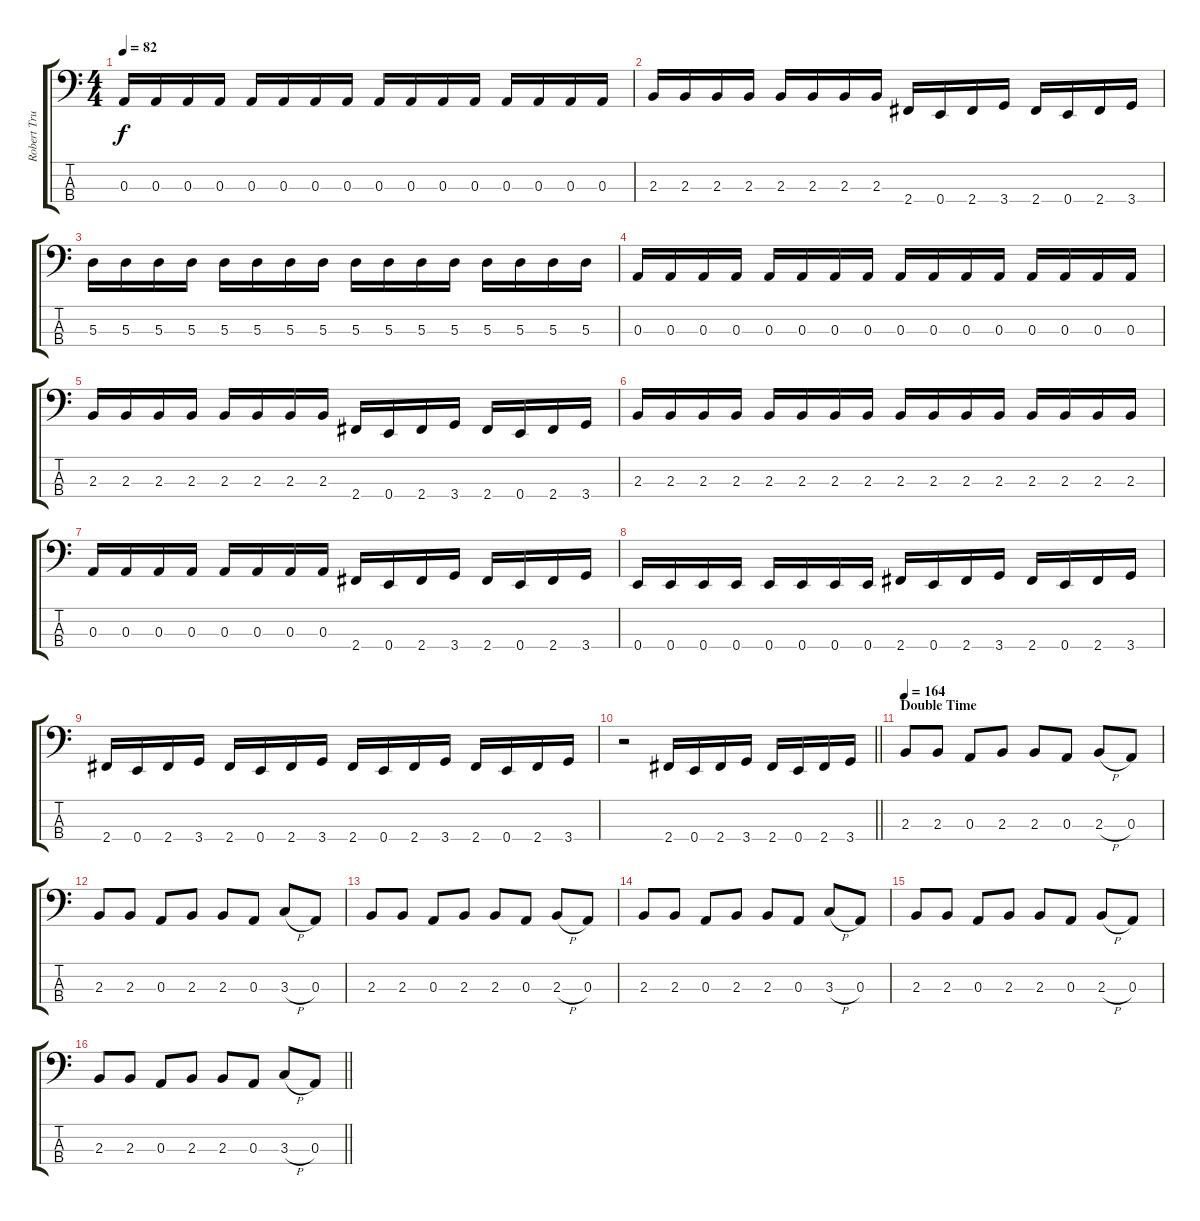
\track ("Robert Trujillo" "Robert Tru") {instrument electricbassfinger}
\staff {score tabs}
\tuning (G2 D2 A1 E1) {hide}
\ts (4 4)
\tempo 82
\clef f4
\ks c
0.3.16{dy f} 0.3.16 0.3.16 0.3.16 0.3.16 0.3.16 0.3.16 0.3.16 0.3.16 0.3.16 0.3.16 0.3.16 0.3.16 0.3.16 0.3.16 0.3.16 |
2.3.16 2.3.16 2.3.16 2.3.16 2.3.16 2.3.16 2.3.16 2.3.16 2.4.16 0.4.16 2.4.16 3.4.16 2.4.16 0.4.16 2.4.16 3.4.16 |
5.3.16 5.3.16 5.3.16 5.3.16 5.3.16 5.3.16 5.3.16 5.3.16 5.3.16 5.3.16 5.3.16 5.3.16 5.3.16 5.3.16 5.3.16 5.3.16 |
0.3.16 0.3.16 0.3.16 0.3.16 0.3.16 0.3.16 0.3.16 0.3.16 0.3.16 0.3.16 0.3.16 0.3.16 0.3.16 0.3.16 0.3.16 0.3.16 |
2.3.16 2.3.16 2.3.16 2.3.16 2.3.16 2.3.16 2.3.16 2.3.16 2.4.16 0.4.16 2.4.16 3.4.16 2.4.16 0.4.16 2.4.16 3.4.16 |
2.3.16 2.3.16 2.3.16 2.3.16 2.3.16 2.3.16 2.3.16 2.3.16 2.3.16 2.3.16 2.3.16 2.3.16 2.3.16 2.3.16 2.3.16 2.3.16 |
0.3.16 0.3.16 0.3.16 0.3.16 0.3.16 0.3.16 0.3.16 0.3.16 2.4.16 0.4.16 2.4.16 3.4.16 2.4.16 0.4.16 2.4.16 3.4.16 |
0.4.16 0.4.16 0.4.16 0.4.16 0.4.16 0.4.16 0.4.16 0.4.16 2.4.16 0.4.16 2.4.16 3.4.16 2.4.16 0.4.16 2.4.16 3.4.16 |
2.4.16 0.4.16 2.4.16 3.4.16 2.4.16 0.4.16 2.4.16 3.4.16 2.4.16 0.4.16 2.4.16 3.4.16 2.4.16 0.4.16 2.4.16 3.4.16 |
\barLineRight lightlight
r.2 2.4.16 0.4.16 2.4.16 3.4.16 2.4.16 0.4.16 2.4.16 3.4.16 |
\section ("" "Double Time")
\tempo 164
2.3.8 2.3.8 0.3.8 2.3.8 2.3.8 0.3.8 2.3{h}.8 0.3.8 |
2.3.8 2.3.8 0.3.8 2.3.8 2.3.8 0.3.8 3.3{h}.8 0.3.8 |
2.3.8 2.3.8 0.3.8 2.3.8 2.3.8 0.3.8 2.3{h}.8 0.3.8 |
2.3.8 2.3.8 0.3.8 2.3.8 2.3.8 0.3.8 3.3{h}.8 0.3.8 |
2.3.8 2.3.8 0.3.8 2.3.8 2.3.8 0.3.8 2.3{h}.8 0.3.8 |
\barLineRight lightlight
2.3.8 2.3.8 0.3.8 2.3.8 2.3.8 0.3.8 3.3{h}.8 0.3.8
